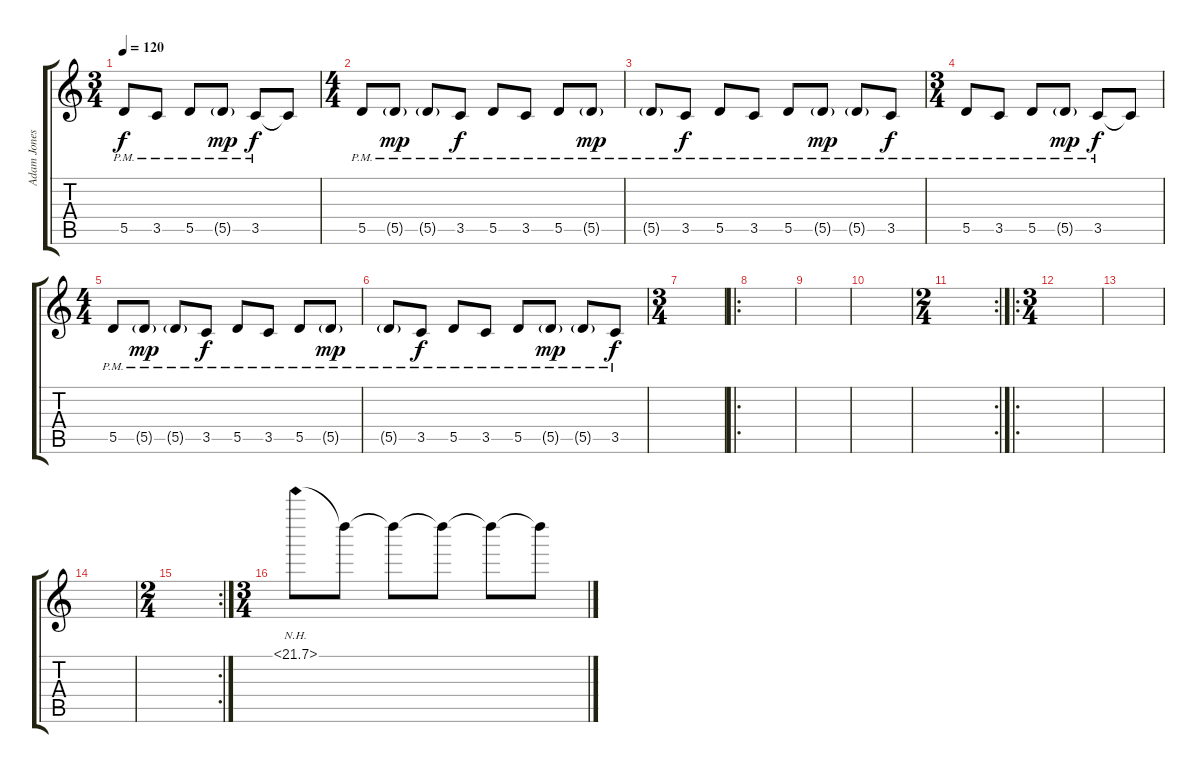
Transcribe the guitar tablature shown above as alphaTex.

\track ("Adam Jones (Normal)" "Adam Jones") {instrument acousticguitarsteel}
\staff {score tabs}
\tuning (E4 B3 G3 D3 A2 D2) {hide}
\ts (3 4)
\tempo 120
\clef g2
\ks c
5.5{pm}.8{dy f} 3.5{pm}.8 5.5{pm}.8 5.5{g pm}.8{dy mp} 3.5{pm}.8{dy f} 3.5{t}.8 |
\ts (4 4)
5.5{pm}.8 5.5{g pm}.8{dy mp} 5.5{g pm}.8 3.5{pm}.8{dy f} 5.5{pm}.8 3.5{pm}.8 5.5{pm}.8 5.5{g pm}.8{dy mp} |
5.5{g pm}.8 3.5{pm}.8{dy f} 5.5{pm}.8 3.5{pm}.8 5.5{pm}.8 5.5{g pm}.8{dy mp} 5.5{g pm}.8 3.5{pm}.8{dy f} |
\ts (3 4)
5.5{pm}.8 3.5{pm}.8 5.5{pm}.8 5.5{g pm}.8{dy mp} 3.5{pm}.8{dy f} 3.5{t}.8 |
\ts (4 4)
5.5{pm}.8{volume 16} 5.5{g pm}.8{dy mp} 5.5{g pm}.8 3.5{pm}.8{dy f} 5.5{pm}.8 3.5{pm}.8 5.5{pm}.8 5.5{g pm}.8{dy mp} |
5.5{g pm}.8 3.5{pm}.8{dy f} 5.5{pm}.8 3.5{pm}.8 5.5{pm}.8 5.5{g pm}.8{dy mp} 5.5{g pm}.8 3.5{pm}.8{dy f} |
\ts (3 4)
|
\ro
|
|
|
\rc 2
\ts (2 4)
|
\ro
\ts (3 4)
|
|
|
\rc 2
\ts (2 4)
|
\ts (3 4)
22.1{nh}.8 22.1{t}.8 22.1{t}.8 22.1{t}.8 22.1{t}.8 22.1{t}.8
